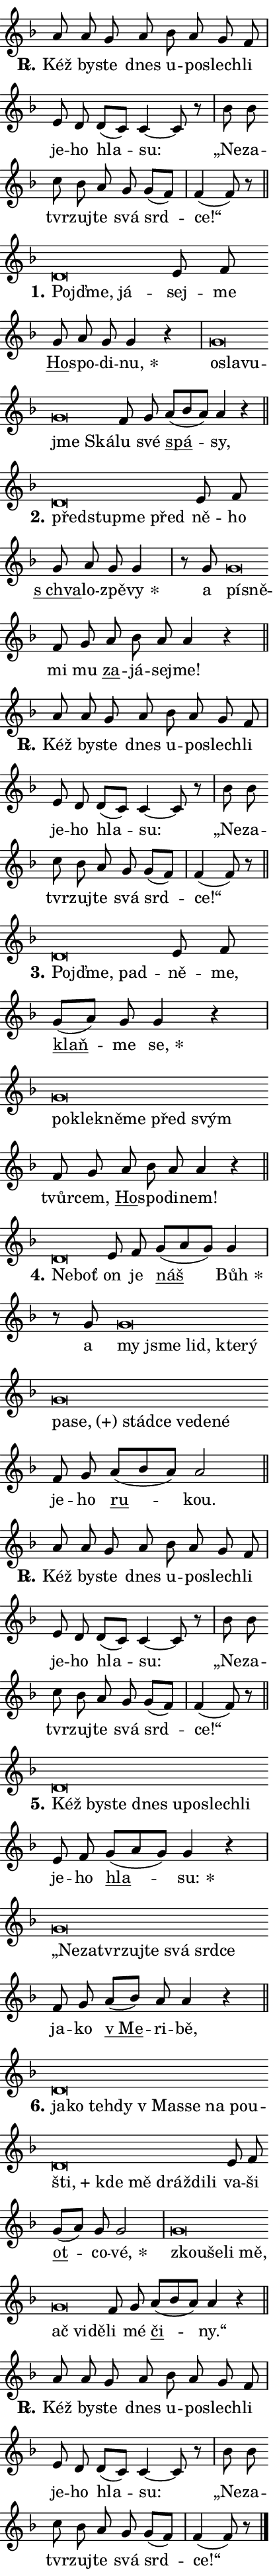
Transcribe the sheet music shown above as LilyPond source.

\version "2.24.0"
\header { tagline = "" }
\paper {
  indent = 0\cm
  top-margin = 0\cm
  right-margin = 0.13\cm % to fit lyric hyphens
  bottom-margin = 0\cm
  left-margin = 0\cm
  paper-width = 7\cm
  page-breaking = #ly:one-page-breaking
  system-system-spacing.basic-distance = #11
  score-system-spacing.basic-distance = #11
  ragged-last = ##f
}


%% Author: Thomas Morley
%% https://lists.gnu.org/archive/html/lilypond-user/2020-05/msg00002.html
#(define (line-position grob)
"Returns position of @var[grob} in current system:
   @code{'start}, if at first time-step
   @code{'end}, if at last time-step
   @code{'middle} otherwise
"
  (let* ((col (ly:item-get-column grob))
         (ln (ly:grob-object col 'left-neighbor))
         (rn (ly:grob-object col 'right-neighbor))
         (col-to-check-left (if (ly:grob? ln) ln col))
         (col-to-check-right (if (ly:grob? rn) rn col))
         (break-dir-left
           (and
             (ly:grob-property col-to-check-left 'non-musical #f)
             (ly:item-break-dir col-to-check-left)))
         (break-dir-right
           (and
             (ly:grob-property col-to-check-right 'non-musical #f)
             (ly:item-break-dir col-to-check-right))))
        (cond ((eqv? 1 break-dir-left) 'start)
              ((eqv? -1 break-dir-right) 'end)
              (else 'middle))))

#(define (tranparent-at-line-position vctor)
  (lambda (grob)
  "Relying on @code{line-position} select the relevant enry from @var{vctor}.
Used to determine transparency,"
    (case (line-position grob)
      ((end) (not (vector-ref vctor 0)))
      ((middle) (not (vector-ref vctor 1)))
      ((start) (not (vector-ref vctor 2))))))

noteHeadBreakVisibility =
#(define-music-function (break-visibility)(vector?)
"Makes @code{NoteHead}s transparent relying on @var{break-visibility}"
#{
  \override NoteHead.transparent =
    #(tranparent-at-line-position break-visibility)
#})

#(define delete-ledgers-for-transparent-note-heads
  (lambda (grob)
    "Reads whether a @code{NoteHead} is transparent.
If so this @code{NoteHead} is removed from @code{'note-heads} from
@var{grob}, which is supposed to be @code{LedgerLineSpanner}.
As a result ledgers are not printed for this @code{NoteHead}"
    (let* ((nhds-array (ly:grob-object grob 'note-heads))
           (nhds-list
             (if (ly:grob-array? nhds-array)
                 (ly:grob-array->list nhds-array)
                 '()))
           ;; Relies on the transparent-property being done before
           ;; Staff.LedgerLineSpanner.after-line-breaking is executed.
           ;; This is fragile ...
           (to-keep
             (remove
               (lambda (nhd)
                 (ly:grob-property nhd 'transparent #f))
               nhds-list)))
      ;; TODO find a better method to iterate over grob-arrays, similiar
      ;; to filter/remove etc for lists
      ;; For now rebuilt from scratch
      (set! (ly:grob-object grob 'note-heads)  '())
      (for-each
        (lambda (nhd)
          (ly:pointer-group-interface::add-grob grob 'note-heads nhd))
        to-keep))))

squashNotes = {
  \override NoteHead.X-extent = #'(-0.2 . 0.2)
  \override NoteHead.Y-extent = #'(-0.75 . 0)
  \override NoteHead.stencil =
    #(lambda (grob)
       (let ((pos (ly:grob-property grob 'staff-position)))
         (begin
           (if (< pos -7) (display "ERROR: Lower brevis then expected\n") (display "OK: Expected brevis position\n"))
           (if (<= pos -6) ly:text-interface::print ly:note-head::print))))
}
unSquashNotes = {
  \revert NoteHead.X-extent
  \revert NoteHead.Y-extent
  \revert NoteHead.stencil
}

hideNotes = \noteHeadBreakVisibility #begin-of-line-visible
unHideNotes = \noteHeadBreakVisibility #all-visible

% work-around for resetting accidentals
% https://lilypond.org/doc/v2.23/Documentation/notation/displaying-rhythms#unmetered-music
cadenzaMeasure = {
  \cadenzaOff
  \partial 1024 s1024
  \cadenzaOn
}

#(define-markup-command (accent layout props text) (markup?)
  "Underline accented syllable"
  (interpret-markup layout props
    #{\markup \override #'(offset . 4.3) \underline { #text }#}))

responsum = \markup \concat {
  "R" \hspace #-1.05 \path #0.1 #'((moveto 0 0.07) (lineto 0.9 0.8)) \hspace #0.05 "."
}

spaceSize = #0.6828661417322834 % exact space size for TeX Gyre Schola

\layout {
  \context {
    \Staff
    \remove "Time_signature_engraver"
    \override LedgerLineSpanner.after-line-breaking = #delete-ledgers-for-transparent-note-heads
  }
  \context {
    \Lyrics {
      \override LyricSpace.minimum-distance = \spaceSize
      \override LyricText.font-name = #"TeX Gyre Schola"
      \override LyricText.font-size = 1
      \override StanzaNumber.font-name = #"TeX Gyre Schola Bold"
      \override StanzaNumber.font-size = 1
    }
  }
  \context {
    \Score 
    \override NoteHead.text =
      #(lambda (grob) 
        (let ((pos (ly:grob-property grob 'staff-position)))
          #{\markup {
            \combine
              \halign #-0.55 \raise #(if (= pos -6) 0 0.5) \override #'(thickness . 2) \draw-line #'(3.2 . 0)
              \musicglyph "noteheads.sM1"
          }#}))
  }
}

% magnetic-lyrics.ily
%
%   written by
%     Jean Abou Samra <jean@abou-samra.fr>
%     Werner Lemberg <wl@gnu.org>
%
%   adapted by
%     Jiri Hon <jiri.hon@gmail.com>
%
% Version 2022-Apr-15

% https://www.mail-archive.com/lilypond-user@gnu.org/msg149350.html

#(define (Left_hyphen_pointer_engraver context)
   "Collect syllable-hyphen-syllable occurrences in lyrics and store
them in properties.  This engraver only looks to the left.  For
example, if the lyrics input is @code{foo -- bar}, it does the
following.

@itemize @bullet
@item
Set the @code{text} property of the @code{LyricHyphen} grob between
@q{foo} and @q{bar} to @code{foo}.

@item
Set the @code{left-hyphen} property of the @code{LyricText} grob with
text @q{foo} to the @code{LyricHyphen} grob between @q{foo} and
@q{bar}.
@end itemize

Use this auxiliary engraver in combination with the
@code{lyric-@/text::@/apply-@/magnetic-@/offset!} hook."
   (let ((hyphen #f)
         (text #f))
     (make-engraver
      (acknowledgers
       ((lyric-syllable-interface engraver grob source-engraver)
        (set! text grob)))
      (end-acknowledgers
       ((lyric-hyphen-interface engraver grob source-engraver)
        ;(when (not (grob::has-interface grob 'lyric-space-interface))
          (set! hyphen grob)));)
      ((stop-translation-timestep engraver)
       (when (and text hyphen)
         (ly:grob-set-object! text 'left-hyphen hyphen))
       (set! text #f)
       (set! hyphen #f)))))

#(define (lyric-text::apply-magnetic-offset! grob)
   "If the space between two syllables is less than the value in
property @code{LyricText@/.details@/.squash-threshold}, move the right
syllable to the left so that it gets concatenated with the left
syllable.

Use this function as a hook for
@code{LyricText@/.after-@/line-@/breaking} if the
@code{Left_@/hyphen_@/pointer_@/engraver} is active."
   (let ((hyphen (ly:grob-object grob 'left-hyphen #f)))
     (when hyphen
       (let ((left-text (ly:spanner-bound hyphen LEFT)))
         (when (grob::has-interface left-text 'lyric-syllable-interface)
           (let* ((common (ly:grob-common-refpoint grob left-text X))
                  (this-x-ext (ly:grob-extent grob common X))
                  (left-x-ext
                   (begin
                     ;; Trigger magnetism for left-text.
                     (ly:grob-property left-text 'after-line-breaking)
                     (ly:grob-extent left-text common X)))
                  ;; `delta` is the gap width between two syllables.
                  (delta (- (interval-start this-x-ext)
                            (interval-end left-x-ext)))
                  (details (ly:grob-property grob 'details))
                  (threshold (assoc-get 'squash-threshold details 0.2)))
             (when (< delta threshold)
               (let* (;; We have to manipulate the input text so that
                      ;; ligatures crossing syllable boundaries are not
                      ;; disabled.  For languages based on the Latin
                      ;; script this is essentially a beautification.
                      ;; However, for non-Western scripts it can be a
                      ;; necessity.
                      (lt (ly:grob-property left-text 'text))
                      (rt (ly:grob-property grob 'text))
                      (is-space (grob::has-interface hyphen 'lyric-space-interface))
                      (space (if is-space " " ""))
                      (extra-delta (if is-space spaceSize 0))
                      ;; Append new syllable.
                      (ltrt-space (if (and (string? lt) (string? rt))
                                (string-append lt space rt)
                                (make-concat-markup (list lt space rt))))
                      ;; Right-align `ltrt` to the right side.
                      (ltrt-space-markup (grob-interpret-markup
                               grob
                               (make-translate-markup
                                (cons (interval-length this-x-ext) 0)
                                (make-right-align-markup ltrt-space)))))
                 (begin
                   ;; Don't print `left-text`.
                   (ly:grob-set-property! left-text 'stencil #f)
                   ;; Set text and stencil (which holds all collected
                   ;; syllables so far) and shift it to the left.
                   (ly:grob-set-property! grob 'text ltrt-space)
                   (ly:grob-set-property! grob 'stencil ltrt-space-markup)
                   (ly:grob-translate-axis! grob (- (- delta extra-delta)) X))))))))))


#(define (lyric-hyphen::displace-bounds-first grob)
   ;; Make very sure this callback isn't triggered too early.
   (let ((left (ly:spanner-bound grob LEFT))
         (right (ly:spanner-bound grob RIGHT)))
     (ly:grob-property left 'after-line-breaking)
     (ly:grob-property right 'after-line-breaking)
     (ly:lyric-hyphen::print grob)))

squashThreshold = #0.4

\layout {
  \context {
    \Lyrics
    \consists #Left_hyphen_pointer_engraver
    \override LyricText.after-line-breaking =
      #lyric-text::apply-magnetic-offset!
    \override LyricHyphen.stencil = #lyric-hyphen::displace-bounds-first
    \override LyricText.details.squash-threshold = \squashThreshold
    \override LyricHyphen.minimum-distance = 0
    \override LyricHyphen.minimum-length = \squashThreshold
  }
}

squashText = \override LyricText.details.squash-threshold = 9999
unSquashText = \override LyricText.details.squash-threshold = \squashThreshold

leftText = \override LyricText.self-alignment-X = #LEFT
unLeftText = \revert LyricText.self-alignment-X

starOffset = #(lambda (grob) 
                (let ((x_offset (ly:self-alignment-interface::aligned-on-x-parent grob)))
                  (if (= x_offset 0) 0 (+ x_offset 1.2))))

star = #(define-music-function (syllable)(string?)
"Append star separator at the end of a syllable"
#{
  \once \override LyricText.X-offset = #starOffset
  \lyricmode { \markup {
    #syllable
    \override #'((font-name . "TeX Gyre Schola Bold")) \hspace #0.2 \lower #0.65 \larger "*"
  } }
#})

starAccent = #(define-music-function (syllable)(string?)
"Append star separator at the end of a syllable and make accent"
#{
  \once \override LyricText.X-offset = #starOffset
  \lyricmode { \markup {
    \accent #syllable
    \override #'((font-name . "TeX Gyre Schola Bold")) \hspace #0.2 \lower #0.65 \larger "*"
  } }
#})

breath = #(define-music-function (syllable)(string?)
"Append breathing indicator at the end of a syllable"
#{
  \lyricmode { \markup { #syllable "+" } }
#})

optionalBreath = #(define-music-function (syllable)(string?)
"Append optional breathing indicator at the end of a syllable"
#{
  \lyricmode { \markup { #syllable "(+)" } }
#})


\score {
    <<
        \new Voice = "melody" { \cadenzaOn \key f \major \relative { a'8 a g a \bar "" bes a \bar "" g f \cadenzaMeasure \bar "|" e d \bar "" d[( c)] c4~ c8 r8 \cadenzaMeasure \bar "|" bes' bes \bar "" c bes \bar "" a g \bar "" g[( f)] \cadenzaMeasure \bar "|" f4( f8)] r \cadenzaMeasure \bar "||" \break } }
        \new Lyrics \lyricsto "melody" { \lyricmode { \set stanza = \responsum
Kéž by -- ste dnes u -- po -- slech -- li je -- ho hla -- su: „Ne -- za -- tvr -- zuj -- te svá srd -- ce!“ } }
    >>
    \layout {}
}

\score {
    <<
        \new Voice = "melody" { \cadenzaOn \key f \major \relative { \squashNotes d'\breve*1/16 \hideNotes \breve*1/16 \breve*1/16 \bar "" \unHideNotes \unSquashNotes e8 f \bar "" g a g g4 r \cadenzaMeasure \bar "|" \squashNotes g\breve*1/16 \hideNotes \breve*1/16 \bar "" \breve*1/16 \bar "" \breve*1/16 \breve*1/16 \bar "" \unHideNotes \unSquashNotes f8 g \bar "" a[( bes a)] a4 r \cadenzaMeasure \bar "||" \break } }
        \new Lyrics \lyricsto "melody" { \lyricmode { \set stanza = "1."
\leftText Pojď -- \squashText me, já -- \unLeftText \unSquashText sej -- me \markup \accent Ho -- spo -- di -- \star nu, \leftText o -- \squashText sla -- vu -- jme Ská -- \unLeftText \unSquashText lu své \markup \accent spá -- sy, } }
    >>
    \layout {}
}

\score {
    <<
        \new Voice = "melody" { \cadenzaOn \key f \major \relative { \squashNotes d'\breve*1/16 \hideNotes \breve*1/16 \bar "" \breve*1/16 \breve*1/16 \bar "" \unHideNotes \unSquashNotes e8 f \bar "" g a g g4 \cadenzaMeasure \bar "|" r8 g8 \squashNotes g\breve*1/16 \hideNotes \breve*1/16 \bar "" \unHideNotes \unSquashNotes f8 g \bar "" a bes a a4 r \cadenzaMeasure \bar "||" \break } }
        \new Lyrics \lyricsto "melody" { \lyricmode { \set stanza = "2."
\leftText před -- \squashText stup -- me před \unLeftText \unSquashText ně -- ho \markup \accent "s chva" -- lo -- zpě -- \star vy a \leftText pí -- \squashText sně -- \unLeftText \unSquashText mi mu \markup \accent za -- já -- sej -- me! } }
    >>
    \layout {}
}

\score {
    <<
        \new Voice = "melody" { \cadenzaOn \key f \major \relative { a'8 a g a \bar "" bes a \bar "" g f \cadenzaMeasure \bar "|" e d \bar "" d[( c)] c4~ c8 r8 \cadenzaMeasure \bar "|" bes' bes \bar "" c bes \bar "" a g \bar "" g[( f)] \cadenzaMeasure \bar "|" f4( f8)] r \cadenzaMeasure \bar "||" \break } }
        \new Lyrics \lyricsto "melody" { \lyricmode { \set stanza = \responsum
Kéž by -- ste dnes u -- po -- slech -- li je -- ho hla -- su: „Ne -- za -- tvr -- zuj -- te svá srd -- ce!“ } }
    >>
    \layout {}
}

\score {
    <<
        \new Voice = "melody" { \cadenzaOn \key f \major \relative { \squashNotes d'\breve*1/16 \hideNotes \breve*1/16 \breve*1/16 \bar "" \unHideNotes \unSquashNotes e8 f \bar "" g[( a)] g g4 r \cadenzaMeasure \bar "|" \squashNotes g\breve*1/16 \hideNotes \breve*1/16 \bar "" \breve*1/16 \bar "" \breve*1/16 \bar "" \breve*1/16 \breve*1/16 \bar "" \unHideNotes \unSquashNotes f8 g \bar "" a bes a a4 r \cadenzaMeasure \bar "||" \break } }
        \new Lyrics \lyricsto "melody" { \lyricmode { \set stanza = "3."
\leftText Pojď -- \squashText me, pad -- \unLeftText \unSquashText ně -- me, \markup \accent klaň -- me \star se, \leftText po -- \squashText kle -- kně -- me před svým \unLeftText \unSquashText tvůr -- cem, \markup \accent Ho -- spo -- di -- nem! } }
    >>
    \layout {}
}

\score {
    <<
        \new Voice = "melody" { \cadenzaOn \key f \major \relative { \squashNotes d'\breve*1/16 \hideNotes \breve*1/16 \bar "" \unHideNotes \unSquashNotes e8 f \bar "" g[( a g)] g4 \cadenzaMeasure \bar "|" r8 g \squashNotes g\breve*1/16 \hideNotes \breve*1/16 \bar "" \breve*1/16 \bar "" \breve*1/16 \bar "" \breve*1/16 \bar "" \breve*1/16 \bar "" \breve*1/16 \bar "" \breve*1/16 \bar "" \breve*1/16 \bar "" \breve*1/16 \bar "" \breve*1/16 \breve*1/16 \bar "" \unHideNotes \unSquashNotes f8 g \bar "" a[( bes a)] a2 \cadenzaMeasure \bar "||" \break } }
        \new Lyrics \lyricsto "melody" { \lyricmode { \set stanza = "4."
\leftText Ne -- \squashText boť \unLeftText \unSquashText on je \markup \accent náš \star Bůh a \leftText my \squashText jsme lid, kte -- rý pa -- \optionalBreath se, stád -- ce ve -- de -- né \unLeftText \unSquashText je -- ho \markup \accent ru -- kou. } }
    >>
    \layout {}
}

\score {
    <<
        \new Voice = "melody" { \cadenzaOn \key f \major \relative { a'8 a g a \bar "" bes a \bar "" g f \cadenzaMeasure \bar "|" e d \bar "" d[( c)] c4~ c8 r8 \cadenzaMeasure \bar "|" bes' bes \bar "" c bes \bar "" a g \bar "" g[( f)] \cadenzaMeasure \bar "|" f4( f8)] r \cadenzaMeasure \bar "||" \break } }
        \new Lyrics \lyricsto "melody" { \lyricmode { \set stanza = \responsum
Kéž by -- ste dnes u -- po -- slech -- li je -- ho hla -- su: „Ne -- za -- tvr -- zuj -- te svá srd -- ce!“ } }
    >>
    \layout {}
}

\score {
    <<
        \new Voice = "melody" { \cadenzaOn \key f \major \relative { \squashNotes d'\breve*1/16 \hideNotes \breve*1/16 \bar "" \breve*1/16 \bar "" \breve*1/16 \bar "" \breve*1/16 \bar "" \breve*1/16 \bar "" \breve*1/16 \breve*1/16 \bar "" \unHideNotes \unSquashNotes e8 f \bar "" g[( a g)] g4 r \cadenzaMeasure \bar "|" \squashNotes g\breve*1/16 \hideNotes \breve*1/16 \bar "" \breve*1/16 \bar "" \breve*1/16 \bar "" \breve*1/16 \bar "" \breve*1/16 \bar "" \breve*1/16 \breve*1/16 \bar "" \unHideNotes \unSquashNotes f8 g \bar "" a[( bes)] a a4 r \cadenzaMeasure \bar "||" \break } }
        \new Lyrics \lyricsto "melody" { \lyricmode { \set stanza = "5."
\leftText Kéž \squashText by -- ste dnes u -- po -- slech -- li \unLeftText \unSquashText je -- ho \markup \accent hla -- \star su: \leftText „Ne -- \squashText za -- tvr -- zuj -- te svá srd -- ce \unLeftText \unSquashText ja -- ko \markup \accent "v Me" -- ri -- bě, } }
    >>
    \layout {}
}

\score {
    <<
        \new Voice = "melody" { \cadenzaOn \key f \major \relative { \squashNotes d'\breve*1/16 \hideNotes \breve*1/16 \bar "" \breve*1/16 \bar "" \breve*1/16 \bar "" \breve*1/16 \bar "" \breve*1/16 \bar "" \breve*1/16 \bar "" \breve*1/16 \bar "" \breve*1/16 \bar "" \breve*1/16 \bar "" \breve*1/16 \bar "" \breve*1/16 \bar "" \breve*1/16 \breve*1/16 \bar "" \unHideNotes \unSquashNotes e8 f \bar "" g[( a)] g g2 \cadenzaMeasure \bar "|" \squashNotes g\breve*1/16 \hideNotes \breve*1/16 \bar "" \breve*1/16 \bar "" \breve*1/16 \bar "" \breve*1/16 \bar "" \breve*1/16 \breve*1/16 \bar "" \unHideNotes \unSquashNotes f8 g \bar "" a[( bes a)] a4 r \cadenzaMeasure \bar "||" \break } }
        \new Lyrics \lyricsto "melody" { \lyricmode { \set stanza = "6."
\leftText ja -- \squashText ko teh -- dy "v Ma" -- sse na pou -- \breath "šti," kde mě dráž -- di -- li \unLeftText \unSquashText va -- ši \markup \accent ot -- co -- \star vé, \leftText zkou -- \squashText še -- li mě, ač vi -- dě -- \unLeftText \unSquashText li mé \markup \accent či -- ny.“ } }
    >>
    \layout {}
}

\score {
    <<
        \new Voice = "melody" { \cadenzaOn \key f \major \relative { a'8 a g a \bar "" bes a \bar "" g f \cadenzaMeasure \bar "|" e d \bar "" d[( c)] c4~ c8 r8 \cadenzaMeasure \bar "|" bes' bes \bar "" c bes \bar "" a g \bar "" g[( f)] \cadenzaMeasure \bar "|" f4( f8)] r \cadenzaMeasure \bar "||" \break } \bar "|." }
        \new Lyrics \lyricsto "melody" { \lyricmode { \set stanza = \responsum
Kéž by -- ste dnes u -- po -- slech -- li je -- ho hla -- su: „Ne -- za -- tvr -- zuj -- te svá srd -- ce!“ } }
    >>
    \layout {}
}
